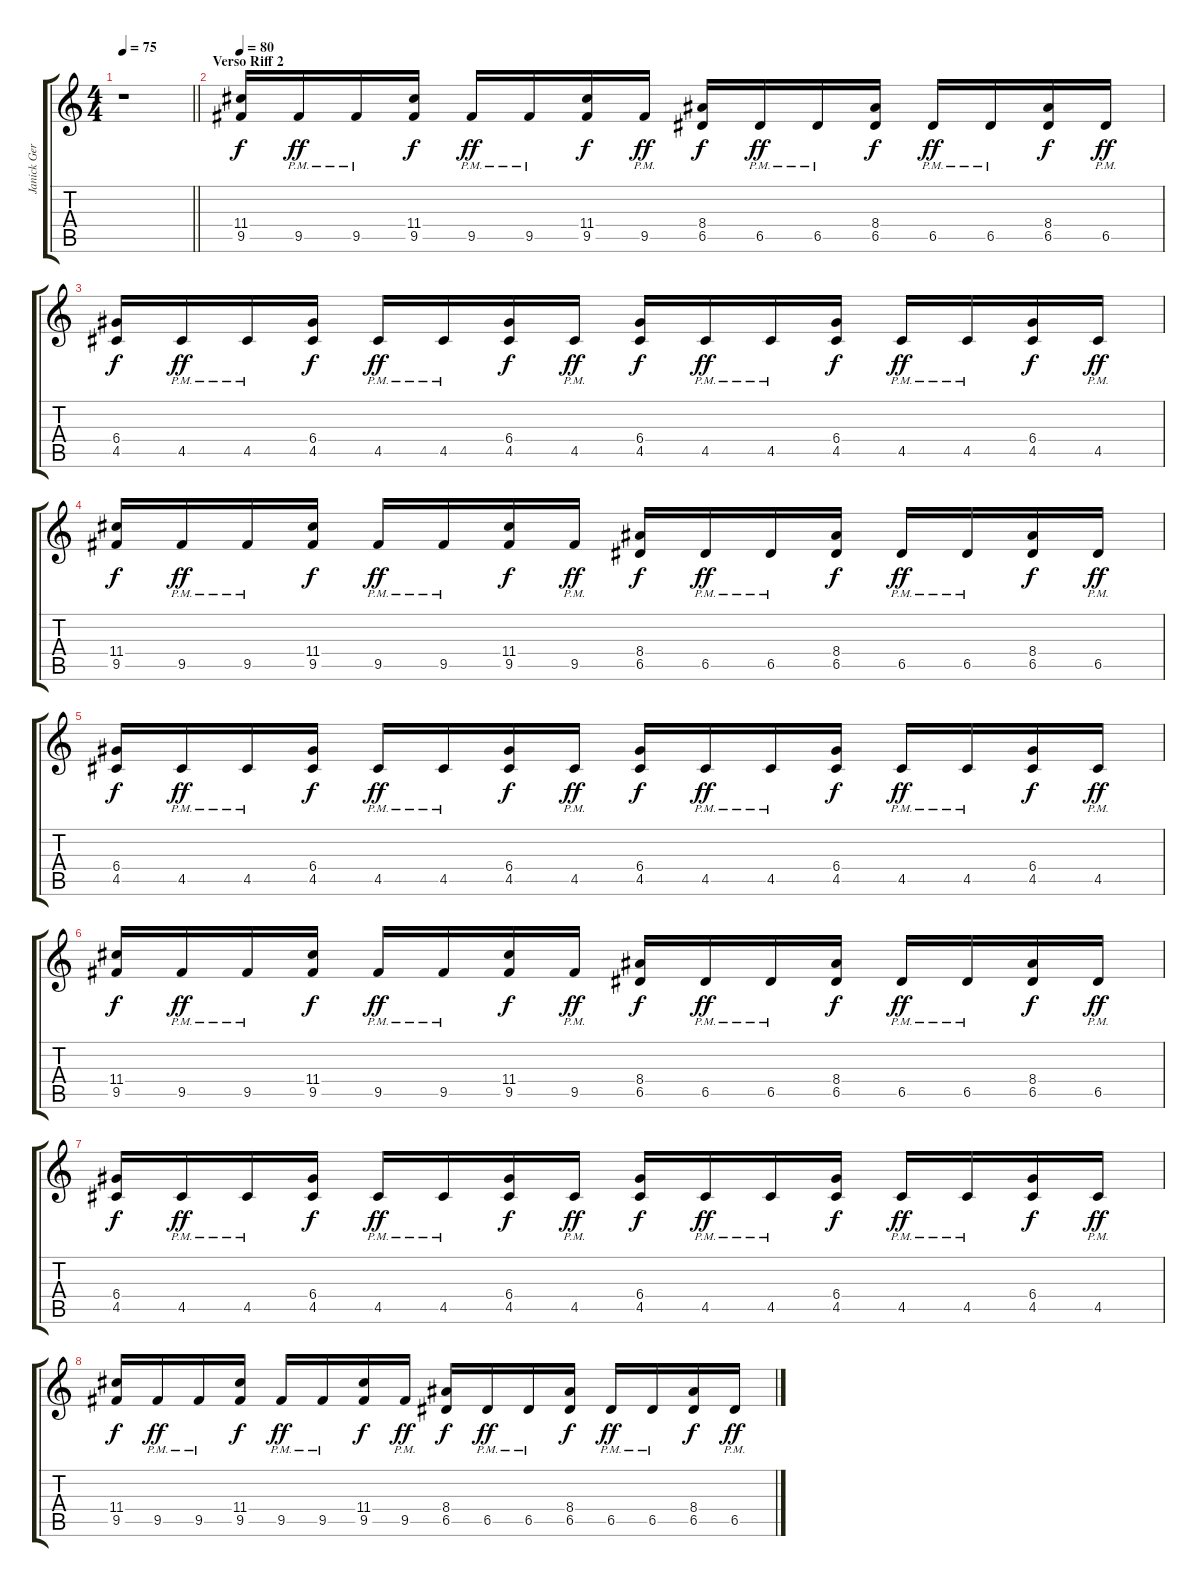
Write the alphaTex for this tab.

\track ("Janick Gers" "Janick Ger") {instrument overdrivenguitar}
\staff {score tabs}
\tuning (E4 B3 G3 D3 A2 E2) {hide}
\ts (4 4)
\tempo 75
\clef g2
\barLineRight lightlight
\ks c
r.1{dy f} |
\section ("" "Verso Riff 2")
\tempo 80
(11.4 9.5).16 9.5{pm}.16{dy ff} 9.5{pm}.16 (11.4 9.5).16{dy f} 9.5{pm}.16{dy ff} 9.5{pm}.16 (11.4 9.5).16{dy f} 9.5{pm}.16{dy ff} (8.4 6.5).16{dy f} 6.5{pm}.16{dy ff} 6.5{pm}.16 (8.4 6.5).16{dy f} 6.5{pm}.16{dy ff} 6.5{pm}.16 (8.4 6.5).16{dy f} 6.5{pm}.16{dy ff} |
(6.4 4.5).16{dy f} 4.5{pm}.16{dy ff} 4.5{pm}.16 (6.4 4.5).16{dy f} 4.5{pm}.16{dy ff} 4.5{pm}.16 (6.4 4.5).16{dy f} 4.5{pm}.16{dy ff} (6.4 4.5).16{dy f} 4.5{pm}.16{dy ff} 4.5{pm}.16 (6.4 4.5).16{dy f} 4.5{pm}.16{dy ff} 4.5{pm}.16 (6.4 4.5).16{dy f} 4.5{pm}.16{dy ff} |
(11.4 9.5).16{dy f} 9.5{pm}.16{dy ff} 9.5{pm}.16 (11.4 9.5).16{dy f} 9.5{pm}.16{dy ff} 9.5{pm}.16 (11.4 9.5).16{dy f} 9.5{pm}.16{dy ff} (8.4 6.5).16{dy f} 6.5{pm}.16{dy ff} 6.5{pm}.16 (8.4 6.5).16{dy f} 6.5{pm}.16{dy ff} 6.5{pm}.16 (8.4 6.5).16{dy f} 6.5{pm}.16{dy ff} |
(6.4 4.5).16{dy f} 4.5{pm}.16{dy ff} 4.5{pm}.16 (6.4 4.5).16{dy f} 4.5{pm}.16{dy ff} 4.5{pm}.16 (6.4 4.5).16{dy f} 4.5{pm}.16{dy ff} (6.4 4.5).16{dy f} 4.5{pm}.16{dy ff} 4.5{pm}.16 (6.4 4.5).16{dy f} 4.5{pm}.16{dy ff} 4.5{pm}.16 (6.4 4.5).16{dy f} 4.5{pm}.16{dy ff} |
(11.4 9.5).16{dy f} 9.5{pm}.16{dy ff} 9.5{pm}.16 (11.4 9.5).16{dy f} 9.5{pm}.16{dy ff} 9.5{pm}.16 (11.4 9.5).16{dy f} 9.5{pm}.16{dy ff} (8.4 6.5).16{dy f} 6.5{pm}.16{dy ff} 6.5{pm}.16 (8.4 6.5).16{dy f} 6.5{pm}.16{dy ff} 6.5{pm}.16 (8.4 6.5).16{dy f} 6.5{pm}.16{dy ff} |
(6.4 4.5).16{dy f} 4.5{pm}.16{dy ff} 4.5{pm}.16 (6.4 4.5).16{dy f} 4.5{pm}.16{dy ff} 4.5{pm}.16 (6.4 4.5).16{dy f} 4.5{pm}.16{dy ff} (6.4 4.5).16{dy f} 4.5{pm}.16{dy ff} 4.5{pm}.16 (6.4 4.5).16{dy f} 4.5{pm}.16{dy ff} 4.5{pm}.16 (6.4 4.5).16{dy f} 4.5{pm}.16{dy ff} |
(11.4 9.5).16{dy f} 9.5{pm}.16{dy ff} 9.5{pm}.16 (11.4 9.5).16{dy f} 9.5{pm}.16{dy ff} 9.5{pm}.16 (11.4 9.5).16{dy f} 9.5{pm}.16{dy ff} (8.4 6.5).16{dy f} 6.5{pm}.16{dy ff} 6.5{pm}.16 (8.4 6.5).16{dy f} 6.5{pm}.16{dy ff} 6.5{pm}.16 (8.4 6.5).16{dy f} 6.5{pm}.16{dy ff}
